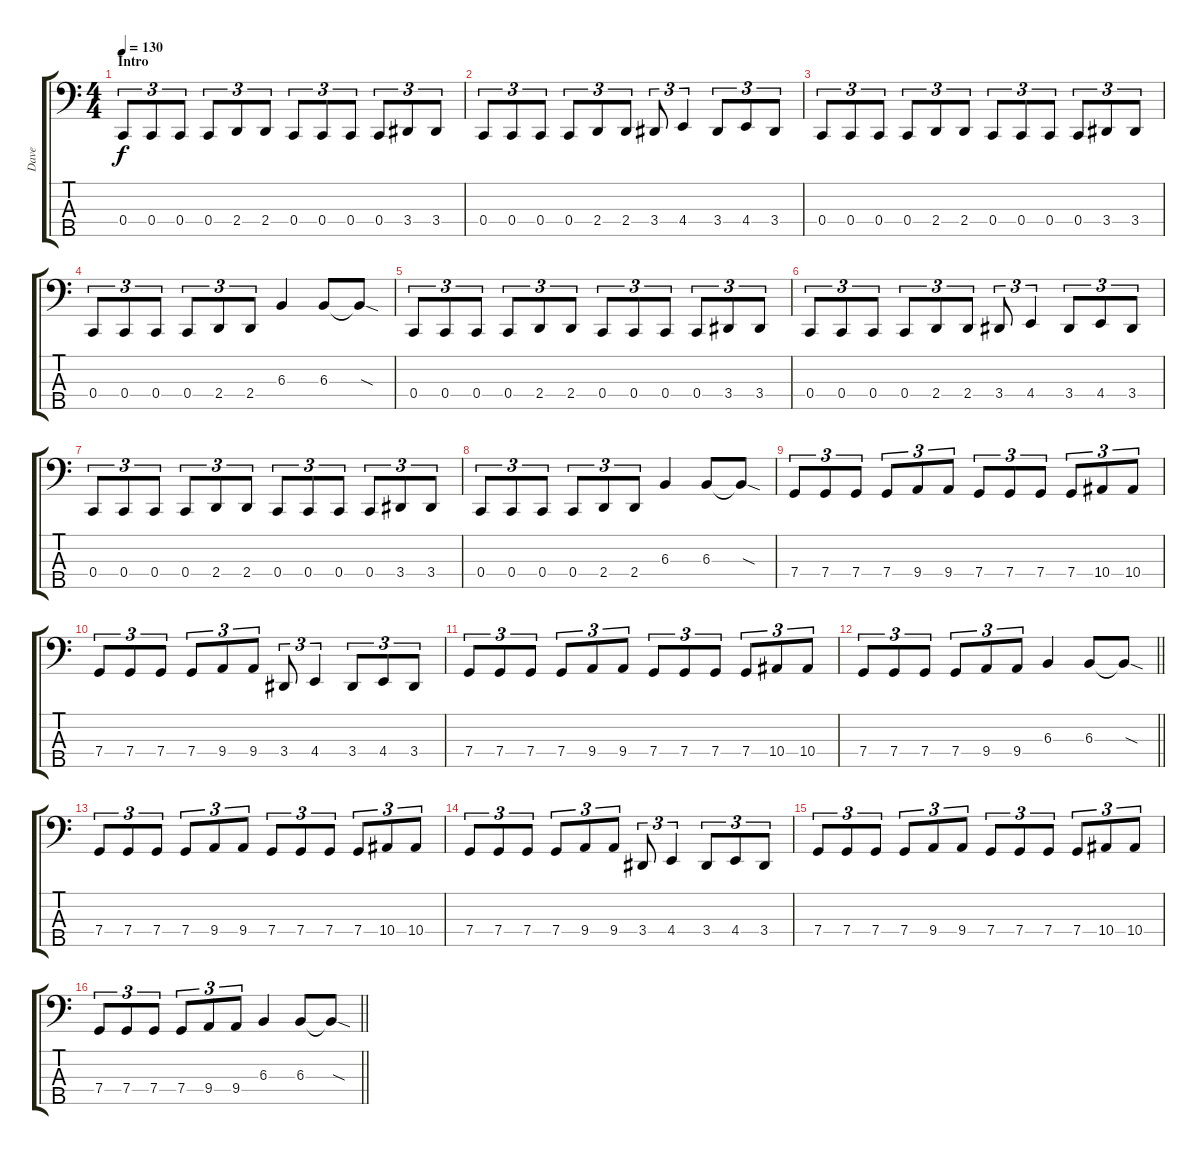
\track ("Dave" "Dave") {instrument electricbasspick}
\staff {score tabs}
\tuning (Eb2 Bb1 F1 C1 B0) {hide}
\ts (4 4)
\section ("" "Intro")
\tempo 130
\clef f4
\ks c
0.4.8{tu (3 2) dy f instrument electricbasspick} 0.4.8{tu (3 2)} 0.4.8{tu (3 2)} 0.4.8{tu (3 2)} 2.4.8{tu (3 2)} 2.4.8{tu (3 2)} 0.4.8{tu (3 2)} 0.4.8{tu (3 2)} 0.4.8{tu (3 2)} 0.4.8{tu (3 2)} 3.4.8{tu (3 2)} 3.4.8{tu (3 2)} |
0.4.8{tu (3 2)} 0.4.8{tu (3 2)} 0.4.8{tu (3 2)} 0.4.8{tu (3 2)} 2.4.8{tu (3 2)} 2.4.8{tu (3 2)} 3.4.8{tu (3 2)} 4.4.4{tu (3 2)} 3.4.8{tu (3 2)} 4.4.8{tu (3 2)} 3.4.8{tu (3 2)} |
0.4.8{tu (3 2)} 0.4.8{tu (3 2)} 0.4.8{tu (3 2)} 0.4.8{tu (3 2)} 2.4.8{tu (3 2)} 2.4.8{tu (3 2)} 0.4.8{tu (3 2)} 0.4.8{tu (3 2)} 0.4.8{tu (3 2)} 0.4.8{tu (3 2)} 3.4.8{tu (3 2)} 3.4.8{tu (3 2)} |
0.4.8{tu (3 2)} 0.4.8{tu (3 2)} 0.4.8{tu (3 2)} 0.4.8{tu (3 2)} 2.4.8{tu (3 2)} 2.4.8{tu (3 2)} 6.3.4 6.3.8 6.3{sod t}.8 |
0.4.8{tu (3 2)} 0.4.8{tu (3 2)} 0.4.8{tu (3 2)} 0.4.8{tu (3 2)} 2.4.8{tu (3 2)} 2.4.8{tu (3 2)} 0.4.8{tu (3 2)} 0.4.8{tu (3 2)} 0.4.8{tu (3 2)} 0.4.8{tu (3 2)} 3.4.8{tu (3 2)} 3.4.8{tu (3 2)} |
0.4.8{tu (3 2)} 0.4.8{tu (3 2)} 0.4.8{tu (3 2)} 0.4.8{tu (3 2)} 2.4.8{tu (3 2)} 2.4.8{tu (3 2)} 3.4.8{tu (3 2)} 4.4.4{tu (3 2)} 3.4.8{tu (3 2)} 4.4.8{tu (3 2)} 3.4.8{tu (3 2)} |
0.4.8{tu (3 2)} 0.4.8{tu (3 2)} 0.4.8{tu (3 2)} 0.4.8{tu (3 2)} 2.4.8{tu (3 2)} 2.4.8{tu (3 2)} 0.4.8{tu (3 2)} 0.4.8{tu (3 2)} 0.4.8{tu (3 2)} 0.4.8{tu (3 2)} 3.4.8{tu (3 2)} 3.4.8{tu (3 2)} |
0.4.8{tu (3 2)} 0.4.8{tu (3 2)} 0.4.8{tu (3 2)} 0.4.8{tu (3 2)} 2.4.8{tu (3 2)} 2.4.8{tu (3 2)} 6.3.4 6.3.8 6.3{sod t}.8 |
7.4.8{tu (3 2)} 7.4.8{tu (3 2)} 7.4.8{tu (3 2)} 7.4.8{tu (3 2)} 9.4.8{tu (3 2)} 9.4.8{tu (3 2)} 7.4.8{tu (3 2)} 7.4.8{tu (3 2)} 7.4.8{tu (3 2)} 7.4.8{tu (3 2)} 10.4.8{tu (3 2)} 10.4.8{tu (3 2)} |
7.4.8{tu (3 2)} 7.4.8{tu (3 2)} 7.4.8{tu (3 2)} 7.4.8{tu (3 2)} 9.4.8{tu (3 2)} 9.4.8{tu (3 2)} 3.4.8{tu (3 2)} 4.4.4{tu (3 2)} 3.4.8{tu (3 2)} 4.4.8{tu (3 2)} 3.4.8{tu (3 2)} |
7.4.8{tu (3 2)} 7.4.8{tu (3 2)} 7.4.8{tu (3 2)} 7.4.8{tu (3 2)} 9.4.8{tu (3 2)} 9.4.8{tu (3 2)} 7.4.8{tu (3 2)} 7.4.8{tu (3 2)} 7.4.8{tu (3 2)} 7.4.8{tu (3 2)} 10.4.8{tu (3 2)} 10.4.8{tu (3 2)} |
\barLineRight lightlight
7.4.8{tu (3 2)} 7.4.8{tu (3 2)} 7.4.8{tu (3 2)} 7.4.8{tu (3 2)} 9.4.8{tu (3 2)} 9.4.8{tu (3 2)} 6.3.4 6.3.8 6.3{sod t}.8 |
7.4.8{tu (3 2)} 7.4.8{tu (3 2)} 7.4.8{tu (3 2)} 7.4.8{tu (3 2)} 9.4.8{tu (3 2)} 9.4.8{tu (3 2)} 7.4.8{tu (3 2)} 7.4.8{tu (3 2)} 7.4.8{tu (3 2)} 7.4.8{tu (3 2)} 10.4.8{tu (3 2)} 10.4.8{tu (3 2)} |
7.4.8{tu (3 2)} 7.4.8{tu (3 2)} 7.4.8{tu (3 2)} 7.4.8{tu (3 2)} 9.4.8{tu (3 2)} 9.4.8{tu (3 2)} 3.4.8{tu (3 2)} 4.4.4{tu (3 2)} 3.4.8{tu (3 2)} 4.4.8{tu (3 2)} 3.4.8{tu (3 2)} |
7.4.8{tu (3 2)} 7.4.8{tu (3 2)} 7.4.8{tu (3 2)} 7.4.8{tu (3 2)} 9.4.8{tu (3 2)} 9.4.8{tu (3 2)} 7.4.8{tu (3 2)} 7.4.8{tu (3 2)} 7.4.8{tu (3 2)} 7.4.8{tu (3 2)} 10.4.8{tu (3 2)} 10.4.8{tu (3 2)} |
\barLineRight lightlight
7.4.8{tu (3 2)} 7.4.8{tu (3 2)} 7.4.8{tu (3 2)} 7.4.8{tu (3 2)} 9.4.8{tu (3 2)} 9.4.8{tu (3 2)} 6.3.4 6.3.8 6.3{sod t}.8
